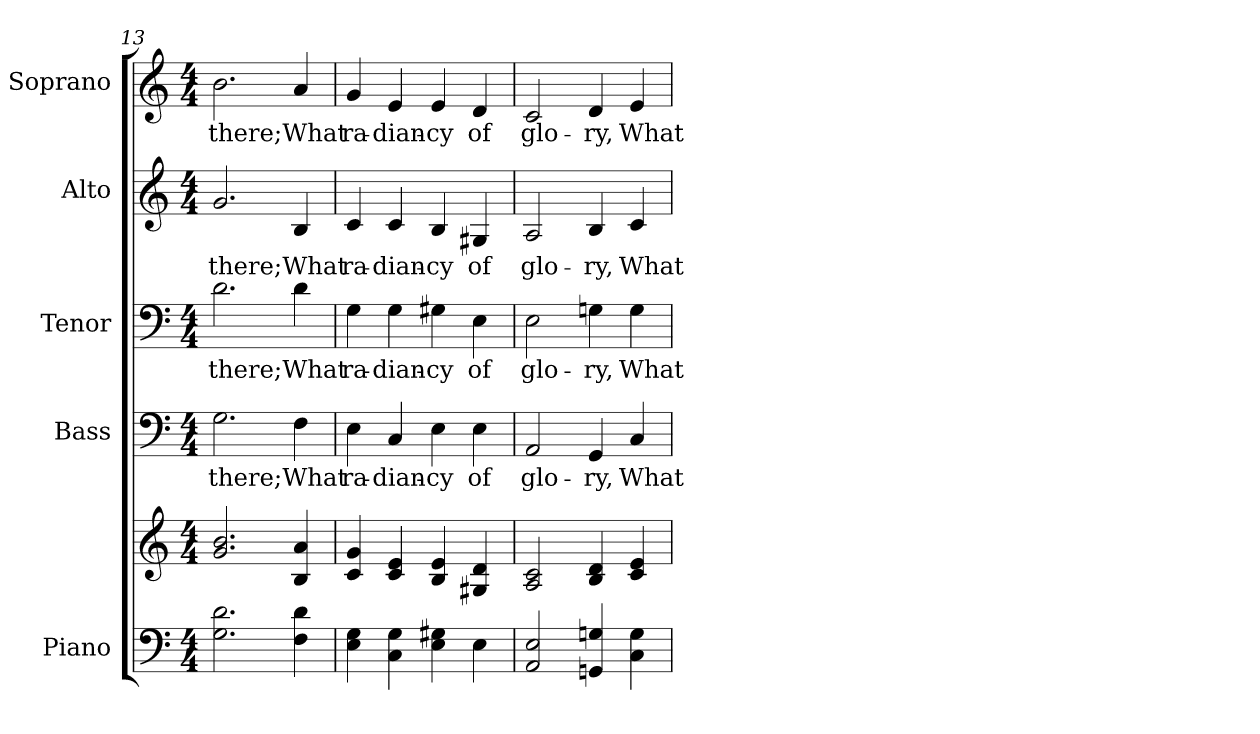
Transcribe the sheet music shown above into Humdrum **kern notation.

**kern	**kern	**kern	**text	**kern	**text	**kern	**text	**kern	**text
*part5	*part5	*part4	*part4	*part3	*part3	*part2	*part2	*part1	*part1
*staff6	*staff5	*staff4	*staff4	*staff3	*staff3	*staff2	*staff2	*staff1	*staff1
*I"Piano	*	*I"Bass	*	*I"Tenor	*	*I"Alto	*	*I"Soprano	*
*I'Pno.	*	*I'B.	*	*I'T.	*	*I'A.	*	*I'S.	*
*clefF4	*clefG2	*clefF4	*	*clefF4	*	*clefG2	*	*clefG2	*
*k[]	*k[]	*k[]	*	*k[]	*	*k[]	*	*k[]	*
*C:	*C:	*C:	*	*C:	*	*C:	*	*C:	*
*M4/4	*M4/4	*M4/4	*	*M4/4	*	*M4/4	*	*M4/4	*
=13	=13	=13	=13	=13	=13	=13	=13	=13	=13
!	!	!	!LO:LY:b:color=#000000	!	!	!	!	!	!
!	!	!	!	!	!LO:LY:b:color=#000000	!	!	!	!
!	!	!	!	!	!	!	!LO:LY:b:color=#000000	!	!
!	!	!	!	!	!	!	!	!	!LO:LY:b:color=#000000
2.Gi\ 2.di	2.gi/ 2.bi	2.Gi\	there;	2.di\	there;	2.gi/	there;	2.bi\	there;
!	!	!	!LO:LY:b:color=#000000	!	!	!	!	!	!
!	!	!	!	!	!LO:LY:b:color=#000000	!	!	!	!
!	!	!	!	!	!	!	!LO:LY:b:color=#000000	!	!
!	!	!	!	!	!	!	!	!	!LO:LY:b:color=#000000
4Fi\ 4di	4Bi/ 4ai	4Fi\	What	4di\	What	4Bi/	What	4ai/	What
!!LO:PB:g=z
=14	=14	=14	=14	=14	=14	=14	=14	=14	=14
!	!	!	!LO:LY:b:color=#000000	!	!	!	!	!	!
!	!	!	!	!	!LO:LY:b:color=#000000	!	!	!	!
!	!	!	!	!	!	!	!LO:LY:b:color=#000000	!	!
!	!	!	!	!	!	!	!	!	!LO:LY:b:color=#000000
4Ei\ 4Gi	4ci/ 4gi	4Ei\	ra-	4Gi\	ra-	4ci/	ra-	4gi/	ra-
!	!	!	!LO:LY:b:color=#000000	!	!	!	!	!	!
!	!	!	!	!	!LO:LY:b:color=#000000	!	!	!	!
!	!	!	!	!	!	!	!LO:LY:b:color=#000000	!	!
!	!	!	!	!	!	!	!	!	!LO:LY:b:color=#000000
4Ci\ 4Gi	4ci/ 4ei	4Ci/	-dian-	4Gi\	-dian-	4ci/	-dian-	4ei/	-dian-
!	!	!	!LO:LY:b:color=#000000	!	!	!	!	!	!
!	!	!	!	!	!LO:LY:b:color=#000000	!	!	!	!
!	!	!	!	!	!	!	!LO:LY:b:color=#000000	!	!
!	!	!	!	!	!	!	!	!	!LO:LY:b:color=#000000
4Ei\ 4G#Xi	4Bi/ 4ei	4Ei\	-cy	4G#Xi\	-cy	4Bi/	-cy	4ei/	-cy
!	!	!	!LO:LY:b:color=#000000	!	!	!	!	!	!
!	!	!	!	!	!LO:LY:b:color=#000000	!	!	!	!
!	!	!	!	!	!	!	!LO:LY:b:color=#000000	!	!
!	!	!	!	!	!	!	!	!	!LO:LY:b:color=#000000
4Ei\	4G#Xi/ 4di	4Ei\	of	4Ei\	of	4G#Xi/	of	4di/	of
=15	=15	=15	=15	=15	=15	=15	=15	=15	=15
!	!	!	!LO:LY:b:color=#000000	!	!	!	!	!	!
!	!	!	!	!	!LO:LY:b:color=#000000	!	!	!	!
!	!	!	!	!	!	!	!LO:LY:b:color=#000000	!	!
!	!	!	!	!	!	!	!	!	!LO:LY:b:color=#000000
2AAi/ 2Ei	2Ai/ 2ci	2AAi/	glo-	2Ei\	glo-	2Ai/	glo-	2ci/	glo-
!	!	!	!LO:LY:b:color=#000000	!	!	!	!	!	!
!	!	!	!	!	!LO:LY:b:color=#000000	!	!	!	!
!	!	!	!	!	!	!	!LO:LY:b:color=#000000	!	!
!	!	!	!	!	!	!	!	!	!LO:LY:b:color=#000000
4GGni/ 4Gni	4Bi/ 4di	4GGi/	-ry,	4Gni\	-ry,	4Bi/	-ry,	4di/	-ry,
!	!	!	!LO:LY:b:color=#000000	!	!	!	!	!	!
!	!	!	!	!	!LO:LY:b:color=#000000	!	!	!	!
!	!	!	!	!	!	!	!LO:LY:b:color=#000000	!	!
!	!	!	!	!	!	!	!	!	!LO:LY:b:color=#000000
4Ci\ 4Gi	4ci/ 4ei	4Ci/	What	4Gi\	What	4ci/	What	4ei/	What
=	=	=	=	=	=	=	=	=	=
*-	*-	*-	*-	*-	*-	*-	*-	*-	*-
